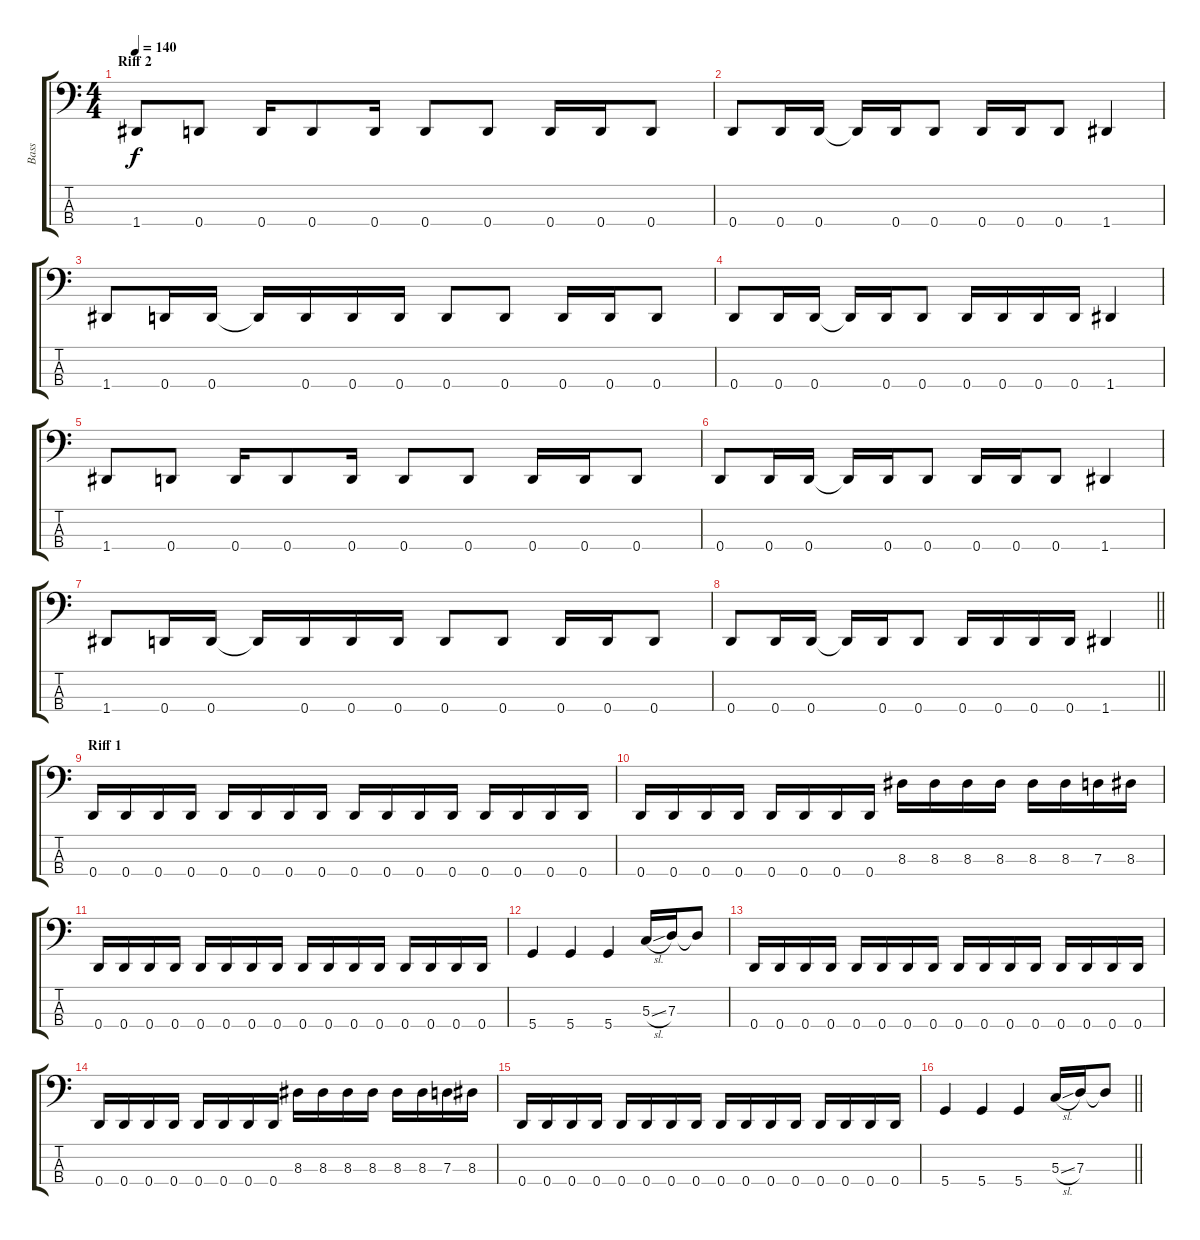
\track ("Bass" "Bass") {instrument electricbassfinger}
\staff {score tabs}
\tuning (F2 C2 G1 D1) {hide}
\ts (4 4)
\section ("" "Riff 2")
\tempo 140
\clef f4
\ks c
1.4.8{dy f} 0.4.8 0.4.16 0.4.8 0.4.16 0.4.8 0.4.8 0.4.16 0.4.16 0.4.8 |
0.4.8 0.4.16 0.4.16 0.4{t}.16 0.4.16 0.4.8 0.4.16 0.4.16 0.4.8 1.4.4 |
1.4.8 0.4.16 0.4.16 0.4{t}.16 0.4.16 0.4.16 0.4.16 0.4.8 0.4.8 0.4.16 0.4.16 0.4.8 |
0.4.8 0.4.16 0.4.16 0.4{t}.16 0.4.16 0.4.8 0.4.16 0.4.16 0.4.16 0.4.16 1.4.4 |
1.4.8 0.4.8 0.4.16 0.4.8 0.4.16 0.4.8 0.4.8 0.4.16 0.4.16 0.4.8 |
0.4.8 0.4.16 0.4.16 0.4{t}.16 0.4.16 0.4.8 0.4.16 0.4.16 0.4.8 1.4.4 |
1.4.8 0.4.16 0.4.16 0.4{t}.16 0.4.16 0.4.16 0.4.16 0.4.8 0.4.8 0.4.16 0.4.16 0.4.8 |
\barLineRight lightlight
0.4.8 0.4.16 0.4.16 0.4{t}.16 0.4.16 0.4.8 0.4.16 0.4.16 0.4.16 0.4.16 1.4.4 |
\section ("" "Riff 1")
0.4.16 0.4.16 0.4.16 0.4.16 0.4.16 0.4.16 0.4.16 0.4.16 0.4.16 0.4.16 0.4.16 0.4.16 0.4.16 0.4.16 0.4.16 0.4.16 |
0.4.16 0.4.16 0.4.16 0.4.16 0.4.16 0.4.16 0.4.16 0.4.16 8.3.16 8.3.16 8.3.16 8.3.16 8.3.16 8.3.16 7.3.16 8.3.16 |
0.4.16 0.4.16 0.4.16 0.4.16 0.4.16 0.4.16 0.4.16 0.4.16 0.4.16 0.4.16 0.4.16 0.4.16 0.4.16 0.4.16 0.4.16 0.4.16 |
5.4.4 5.4.4 5.4.4 5.3{sl}.16 7.3.16 7.3{t}.8 |
0.4.16 0.4.16 0.4.16 0.4.16 0.4.16 0.4.16 0.4.16 0.4.16 0.4.16 0.4.16 0.4.16 0.4.16 0.4.16 0.4.16 0.4.16 0.4.16 |
0.4.16 0.4.16 0.4.16 0.4.16 0.4.16 0.4.16 0.4.16 0.4.16 8.3.16 8.3.16 8.3.16 8.3.16 8.3.16 8.3.16 7.3.16 8.3.16 |
0.4.16 0.4.16 0.4.16 0.4.16 0.4.16 0.4.16 0.4.16 0.4.16 0.4.16 0.4.16 0.4.16 0.4.16 0.4.16 0.4.16 0.4.16 0.4.16 |
\barLineRight lightlight
5.4.4 5.4.4 5.4.4 5.3{sl}.16 7.3.16 7.3{t}.8
